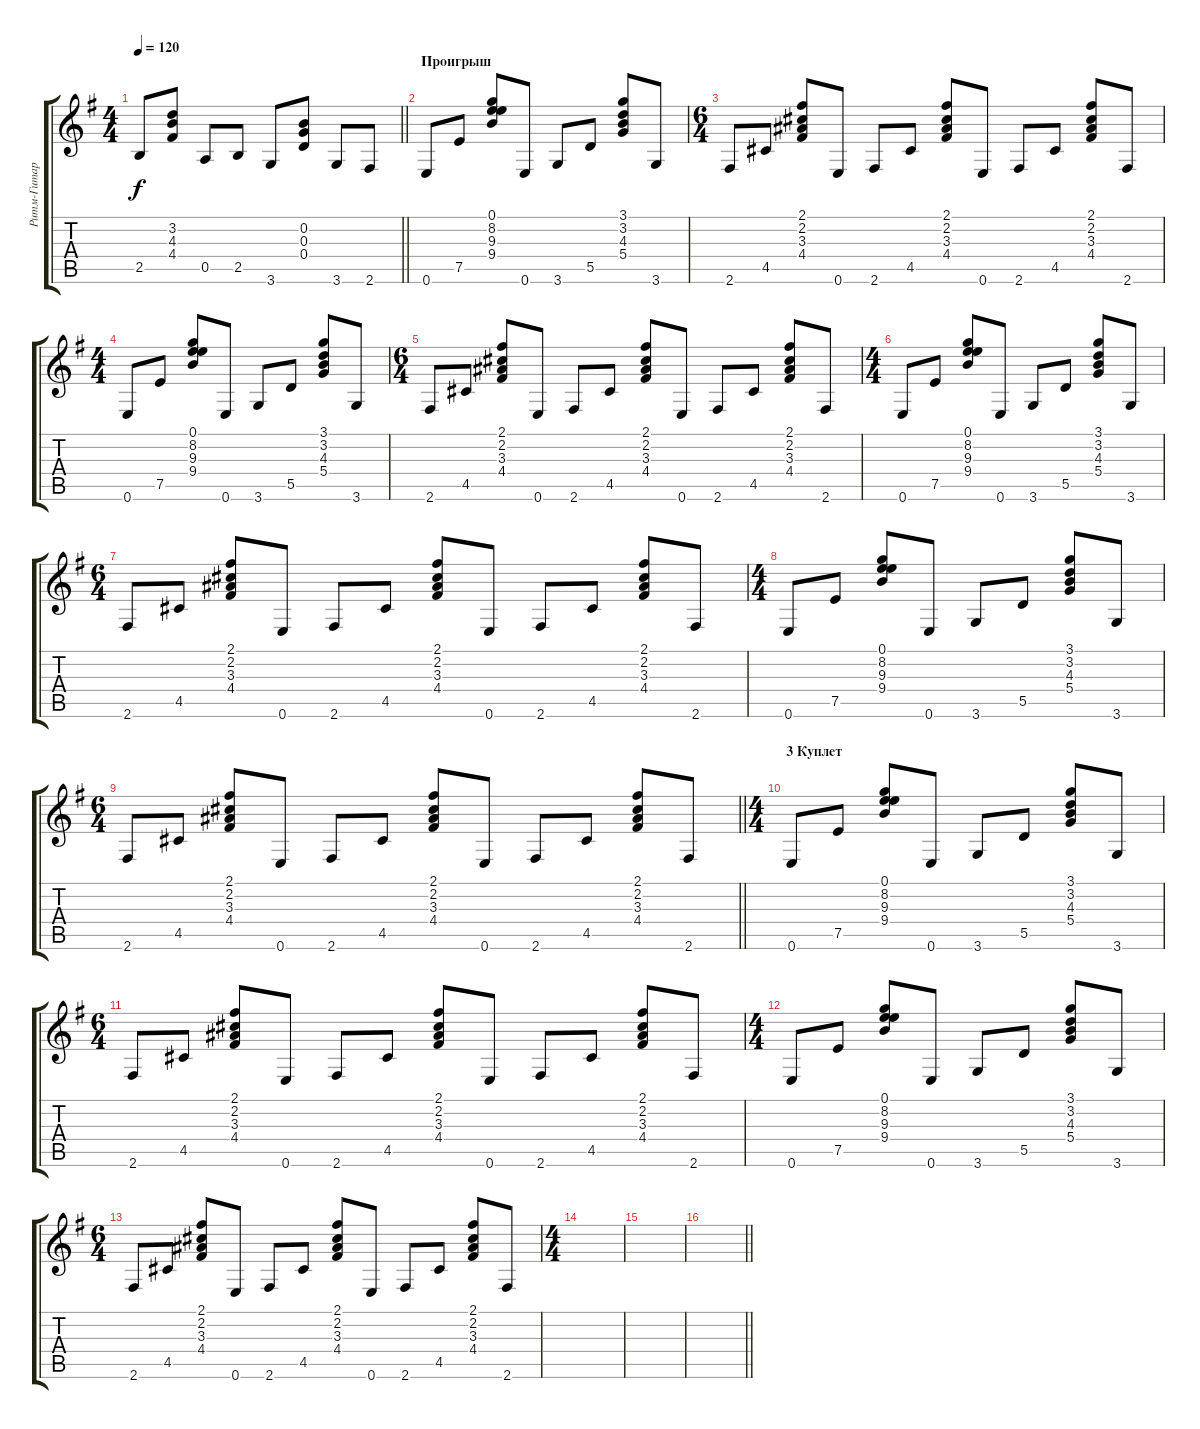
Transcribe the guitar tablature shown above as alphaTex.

\track ("Ритм-Гитара (Перебор)" "Ритм-Гитар") {instrument acousticguitarnylon}
\staff {score tabs}
\tuning (E4 B3 G3 D3 A2 E2) {hide}
\ts (4 4)
\tempo 120
\clef g2
\barLineRight lightlight
\ks eminor
2.5.8{dy f} (3.2 4.3 4.4).8 0.5.8 2.5.8 3.6.8 (0.2 0.3 0.4).8 3.6.8 2.6.8 |
\section ("" "Проигрыш")
0.6.8 7.5.8 (0.1 8.2 9.3 9.4).8 0.6.8 3.6.8 5.5.8 (3.1 3.2 4.3 5.4).8 3.6.8 |
\ts (6 4)
2.6.8 4.5.8 (2.1 2.2 3.3 4.4).8 0.6.8 2.6.8 4.5.8 (2.1 2.2 3.3 4.4).8 0.6.8 2.6.8 4.5.8 (2.1 2.2 3.3 4.4).8 2.6.8 |
\ts (4 4)
0.6.8 7.5.8 (0.1 8.2 9.3 9.4).8 0.6.8 3.6.8 5.5.8 (3.1 3.2 4.3 5.4).8 3.6.8 |
\ts (6 4)
2.6.8 4.5.8 (2.1 2.2 3.3 4.4).8 0.6.8 2.6.8 4.5.8 (2.1 2.2 3.3 4.4).8 0.6.8 2.6.8 4.5.8 (2.1 2.2 3.3 4.4).8 2.6.8 |
\ts (4 4)
0.6.8 7.5.8 (0.1 8.2 9.3 9.4).8 0.6.8 3.6.8 5.5.8 (3.1 3.2 4.3 5.4).8 3.6.8 |
\ts (6 4)
2.6.8 4.5.8 (2.1 2.2 3.3 4.4).8 0.6.8 2.6.8 4.5.8 (2.1 2.2 3.3 4.4).8 0.6.8 2.6.8 4.5.8 (2.1 2.2 3.3 4.4).8 2.6.8 |
\ts (4 4)
0.6.8 7.5.8 (0.1 8.2 9.3 9.4).8 0.6.8 3.6.8 5.5.8 (3.1 3.2 4.3 5.4).8 3.6.8 |
\ts (6 4)
\barLineRight lightlight
2.6.8 4.5.8 (2.1 2.2 3.3 4.4).8 0.6.8 2.6.8 4.5.8 (2.1 2.2 3.3 4.4).8 0.6.8 2.6.8 4.5.8 (2.1 2.2 3.3 4.4).8 2.6.8 |
\ts (4 4)
\section ("" "3 Куплет")
0.6.8 7.5.8 (0.1 8.2 9.3 9.4).8 0.6.8 3.6.8 5.5.8 (3.1 3.2 4.3 5.4).8 3.6.8 |
\ts (6 4)
2.6.8 4.5.8 (2.1 2.2 3.3 4.4).8 0.6.8 2.6.8 4.5.8 (2.1 2.2 3.3 4.4).8 0.6.8 2.6.8 4.5.8 (2.1 2.2 3.3 4.4).8 2.6.8 |
\ts (4 4)
0.6.8 7.5.8 (0.1 8.2 9.3 9.4).8 0.6.8 3.6.8 5.5.8 (3.1 3.2 4.3 5.4).8 3.6.8 |
\ts (6 4)
2.6.8 4.5.8 (2.1 2.2 3.3 4.4).8 0.6.8 2.6.8 4.5.8 (2.1 2.2 3.3 4.4).8 0.6.8 2.6.8 4.5.8 (2.1 2.2 3.3 4.4).8 2.6.8 |
\ts (4 4)
|
|
\barLineRight lightlight
